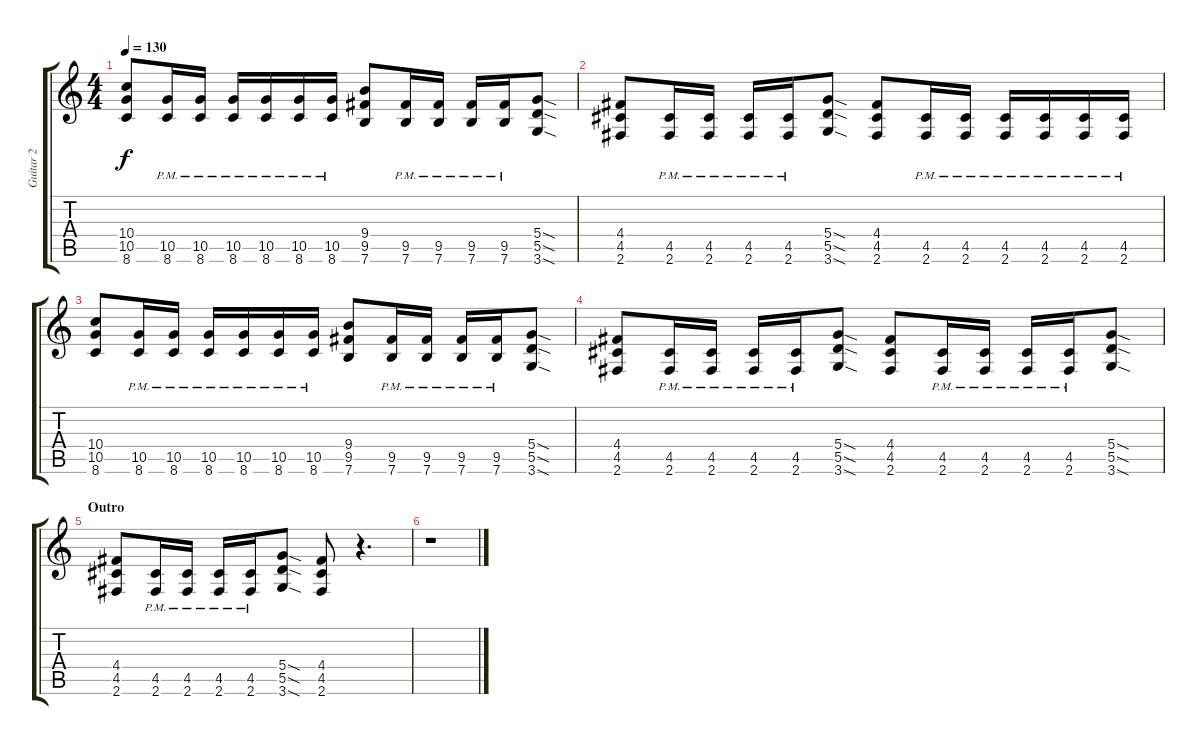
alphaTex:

\track ("Guitar 2" "Guitar 2") {instrument overdrivenguitar}
\staff {score tabs}
\tuning (E4 B3 G3 D3 A2 E2) {hide}
\ts (4 4)
\tempo 130
\clef g2
\ks c
(10.4 10.5 8.6).8{dy f} (10.5{pm} 8.6{pm}).16 (10.5{pm} 8.6{pm}).16 (10.5{pm} 8.6{pm}).16 (10.5{pm} 8.6{pm}).16 (10.5{pm} 8.6{pm}).16 (10.5{pm} 8.6{pm}).16 (9.4 9.5 7.6).8 (9.5{pm} 7.6{pm}).16 (9.5{pm} 7.6{pm}).16 (9.5{pm} 7.6{pm}).16 (9.5{pm} 7.6{pm}).16 (5.4{sod} 5.5{sod} 3.6{sod}).8 |
(4.4 4.5 2.6).8 (4.5{pm} 2.6{pm}).16 (4.5{pm} 2.6{pm}).16 (4.5{pm} 2.6{pm}).16 (4.5{pm} 2.6{pm}).16 (5.4{sod} 5.5{sod} 3.6{sod}).8 (4.4 4.5 2.6).8 (4.5{pm} 2.6{pm}).16 (4.5{pm} 2.6{pm}).16 (4.5{pm} 2.6{pm}).16 (4.5{pm} 2.6{pm}).16 (4.5{pm} 2.6).16 (4.5{pm} 2.6).16 |
(10.4 10.5 8.6).8 (10.5{pm} 8.6{pm}).16 (10.5{pm} 8.6{pm}).16 (10.5{pm} 8.6{pm}).16 (10.5{pm} 8.6{pm}).16 (10.5{pm} 8.6{pm}).16 (10.5{pm} 8.6{pm}).16 (9.4 9.5 7.6).8 (9.5{pm} 7.6{pm}).16 (9.5{pm} 7.6{pm}).16 (9.5{pm} 7.6{pm}).16 (9.5{pm} 7.6{pm}).16 (5.4{sod} 5.5{sod} 3.6{sod}).8 |
(4.4 4.5 2.6).8 (4.5{pm} 2.6{pm}).16 (4.5{pm} 2.6{pm}).16 (4.5{pm} 2.6{pm}).16 (4.5{pm} 2.6{pm}).16 (5.4{sod} 5.5{sod} 3.6{sod}).8 (4.4 4.5 2.6).8 (4.5{pm} 2.6{pm}).16 (4.5{pm} 2.6{pm}).16 (4.5{pm} 2.6{pm}).16 (4.5{pm} 2.6{pm}).16 (5.4{sod} 5.5{sod} 3.6{sod}).8 |
\section ("" "Outro")
(4.4 4.5 2.6).8 (4.5{pm} 2.6{pm}).16 (4.5{pm} 2.6{pm}).16 (4.5{pm} 2.6{pm}).16 (4.5{pm} 2.6{pm}).16 (5.4{sod} 5.5{sod} 3.6{sod}).8 (4.4 4.5 2.6).8 r.4{d} |
r.1
